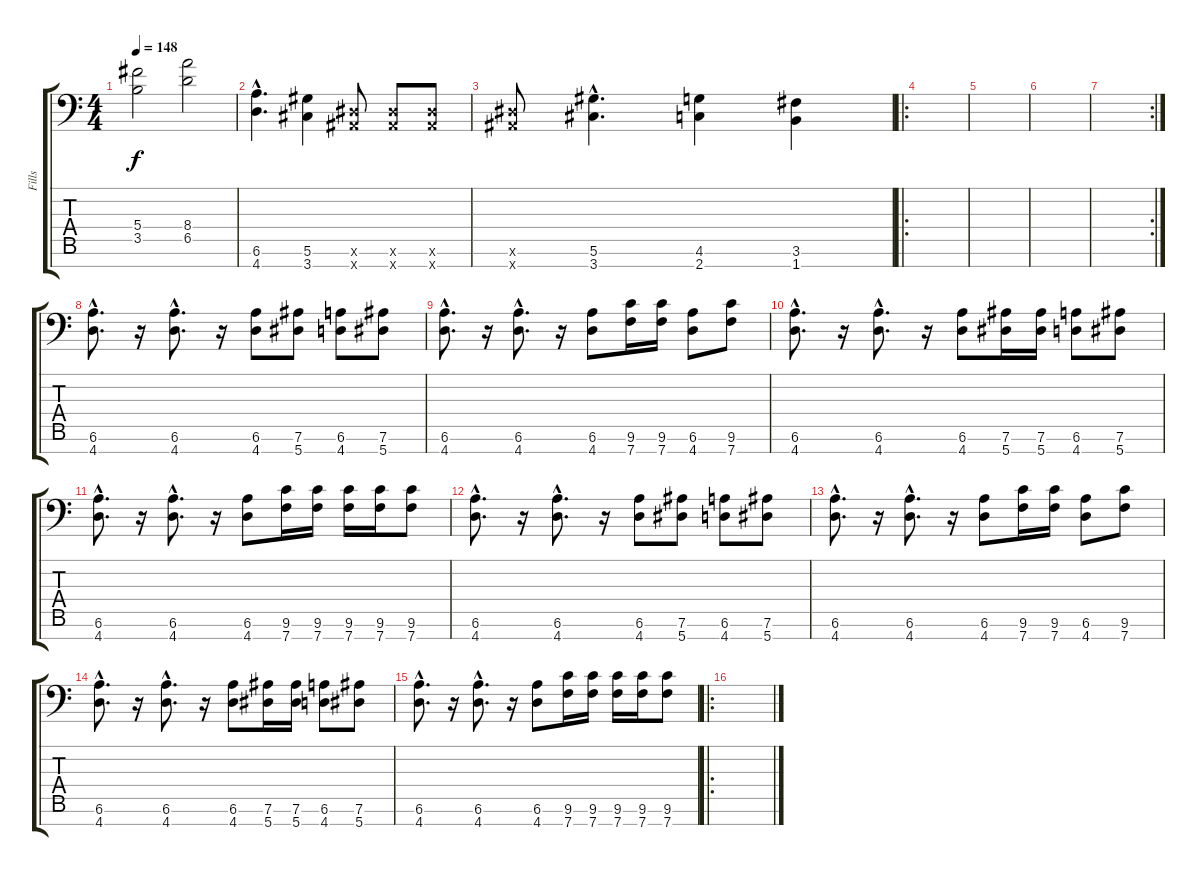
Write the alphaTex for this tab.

\track ("Fills" "Fills") {instrument distortionguitar}
\staff {score tabs}
\tuning (Eb4 Bb3 Gb3 Db3 Ab2 Eb2 Bb1) {hide}
\ts (4 4)
\tempo 148
\clef f4
\ks c
(5.4 3.5).2{dy f} (8.4 6.5).2 |
(6.6{hac} 4.7{hac}).4{d} (5.6 3.7).4 (0.6{x} 0.7{x}).8 (0.6{x} 0.7{x}).8 (0.6{x} 0.7{x}).8 |
(0.6{x} 0.7{x}).8 (5.6{hac} 3.7{hac}).4{d} (4.6 2.7).4 (3.6 1.7).4 |
\ro
|
|
|
\rc 2
|
(6.6{hac} 4.7{hac}).8{d} r.16 (6.6{hac} 4.7{hac}).8{d} r.16 (6.6 4.7).8 (7.6 5.7).8 (6.6 4.7).8 (7.6 5.7).8 |
(6.6{hac} 4.7{hac}).8{d} r.16 (6.6{hac} 4.7{hac}).8{d} r.16 (6.6 4.7).8 (9.6 7.7).16 (9.6 7.7).16 (6.6 4.7).8 (9.6 7.7).8 |
(6.6{hac} 4.7{hac}).8{d} r.16 (6.6{hac} 4.7{hac}).8{d} r.16 (6.6 4.7).8 (7.6 5.7).16 (7.6 5.7).16 (6.6 4.7).8 (7.6 5.7).8 |
(6.6{hac} 4.7{hac}).8{d} r.16 (6.6{hac} 4.7{hac}).8{d} r.16 (6.6 4.7).8 (9.6 7.7).16 (9.6 7.7).16 (9.6 7.7).16 (9.6 7.7).16 (9.6 7.7).8 |
(6.6{hac} 4.7{hac}).8{d} r.16 (6.6{hac} 4.7{hac}).8{d} r.16 (6.6 4.7).8 (7.6 5.7).8 (6.6 4.7).8 (7.6 5.7).8 |
(6.6{hac} 4.7{hac}).8{d} r.16 (6.6{hac} 4.7{hac}).8{d} r.16 (6.6 4.7).8 (9.6 7.7).16 (9.6 7.7).16 (6.6 4.7).8 (9.6 7.7).8 |
(6.6{hac} 4.7{hac}).8{d} r.16 (6.6{hac} 4.7{hac}).8{d} r.16 (6.6 4.7).8 (7.6 5.7).16 (7.6 5.7).16 (6.6 4.7).8 (7.6 5.7).8 |
(6.6{hac} 4.7{hac}).8{d} r.16 (6.6{hac} 4.7{hac}).8{d} r.16 (6.6 4.7).8 (9.6 7.7).16 (9.6 7.7).16 (9.6 7.7).16 (9.6 7.7).16 (9.6 7.7).8 |
\ro
